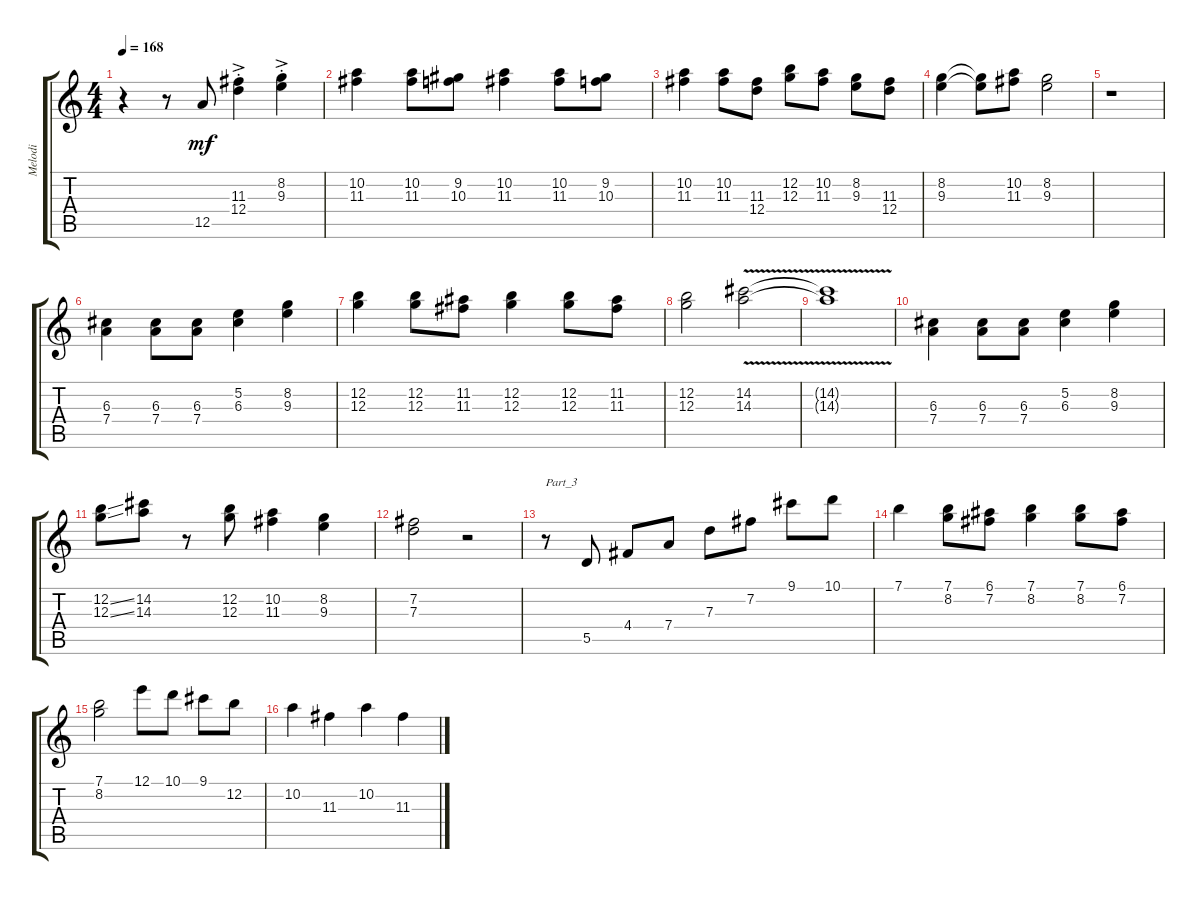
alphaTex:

\track ("Melodi" "Melodi") {instrument acousticguitarsteel}
\staff {score tabs}
\tuning (E4 B3 G3 D3 A2 E2) {hide}
\ts (4 4)
\tempo 168
\clef g2
\ks c
r.4{dy mf} r.8 12.5.8 (11.3{ac st} 12.4{ac st}).4 (8.2{ac st} 9.3{ac st}).4 |
(10.2 11.3).4 (10.2 11.3).8 (9.2 10.3).8 (10.2 11.3).4 (10.2 11.3).8 (9.2 10.3).8 |
(10.2 11.3).4 (10.2 11.3).8 (11.3 12.4).8 (12.2 12.3).8 (10.2 11.3).8 (8.2 9.3).8 (11.3 12.4).8 |
(8.2 9.3).4 (8.2{t} 9.3{t}).8 (10.2 11.3).8 (8.2 9.3).2 |
r.1 |
(6.3 7.4).4 (6.3 7.4).8 (6.3 7.4).8 (5.2 6.3).4 (8.2 9.3).4 |
(12.2 12.3).4 (12.2 12.3).8 (11.2 11.3).8 (12.2 12.3).4 (12.2 12.3).8 (11.2 11.3).8 |
(12.2 12.3).2 (14.2{v} 14.3).2 |
(14.2{v t} 14.3{t}).1 |
(6.3 7.4).4 (6.3 7.4).8 (6.3 7.4).8 (5.2 6.3).4 (8.2 9.3).4 |
(12.2{ss} 12.3{ss}).8 (14.2 14.3).8 r.8 (12.2 12.3).8 (10.2 11.3).4 (8.2 9.3).4 |
(7.2 7.3).2 r.2 |
r.8{txt "Part_3"} 5.5.8 4.4.8 7.4.8 7.3.8 7.2.8 9.1.8 10.1.8 |
7.1.4 (7.1 8.2).8 (6.1 7.2).8 (7.1 8.2).4 (7.1 8.2).8 (6.1 7.2).8 |
(7.1 8.2).2 12.1.8 10.1.8 9.1.8 12.2.8 |
10.2.4 11.3.4 10.2.4 11.3.4
